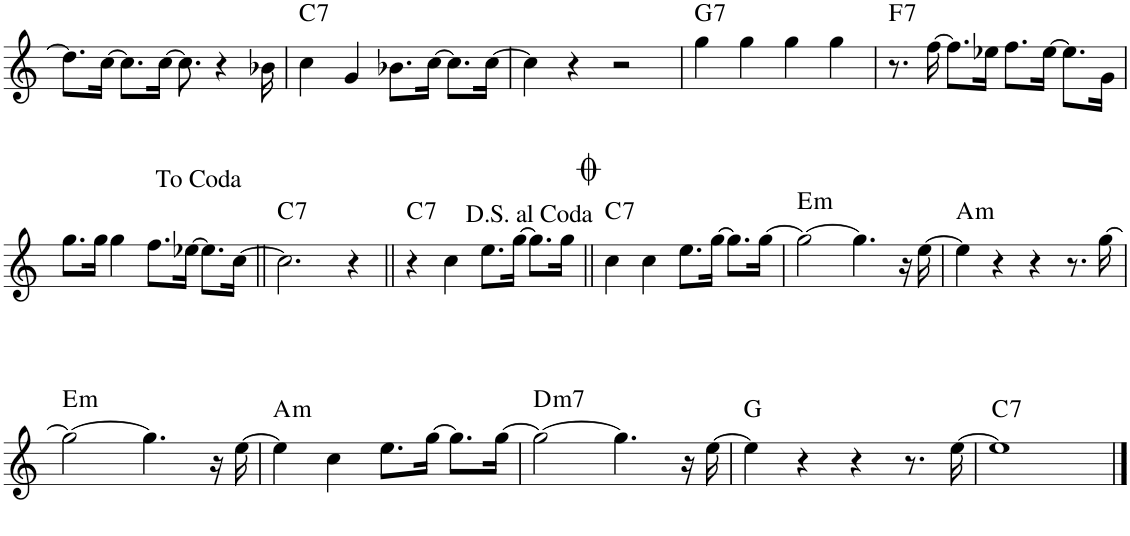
**kern	**harte
*part1	*part1
*staff1	*
*I"Piano	*
*I'Pno.	*
!!LO:PB:g=z
*clefG2	*
*k[]	*
*M4/4	*
=34	=34
8.dd\L]	.
[16cc\Jk	.
8.cc\L]	.
[16cc\Jk	.
8.cc\]	.
4r	.
16b-X\	.
=35	=35
!	!LO:H:kt=7
4cc\	C:7
4g/	.
8.b-X\L	.
[16cc\Jk	.
8.cc\L]	.
[16cc\Jk	.
=36	=36
4cc\]	.
4r	.
2r	.
=37	=37
!	!LO:H:kt=7
4gg\	G:7
4gg\	.
4gg\	.
4gg\	.
=38	=38
!	!LO:H:kt=7
8.r	F:7
[16ff\	.
8.ff\L]	.
16ee-X\Jk	.
8.ff\L	.
[16ee-\Jk	.
8.ee-\L]	.
16g\Jk	.
!!LO:LB:g=z
=39	=39
8.gg\L	.
16gg\Jk	.
4gg\	.
8.ff\L	.
[16ee-X\Jk	.
8.ee-\L]	.
[16cc\Jk	.
=40||	=40||
!	!LO:H:kt=7
2.cc\]	C:7
4r	.
=41||	=41||
!	!LO:H:kt=7
4r	C:7
4cc\	.
8.ee\L	.
[16gg\Jk	.
8.gg\L]	.
16gg\Jk	.
=42||	=42||
!	!LO:H:kt=7
4cc\	C:7
4cc\	.
8.ee\L	.
[16gg\Jk	.
8.gg\L]	.
[16gg\Jk	.
=43	=43
!	!LO:H:kt=m
2gg\_	E:min
4.gg\]	.
16r	.
[16ee\	.
=44	=44
!	!LO:H:kt=m
4ee\]	A:min
4r	.
4r	.
8.r	.
[16gg\	.
!!LO:LB:g=z
=45	=45
!	!LO:H:kt=m
2gg\_	E:min
4.gg\]	.
16r	.
[16ee\	.
=46	=46
!	!LO:H:kt=m
4ee\]	A:min
4cc\	.
8.ee\L	.
[16gg\Jk	.
8.gg\L]	.
[16gg\Jk	.
=47	=47
!	!LO:H:kt=m7
2gg\_	D:min7
4.gg\]	.
16r	.
[16ee\	.
=48	=48
4ee\]	G:maj
4r	.
4r	.
8.r	.
[16ee\	.
=49	=49
!	!LO:H:kt=7
1ee]	C:7
==	==
*-	*-
